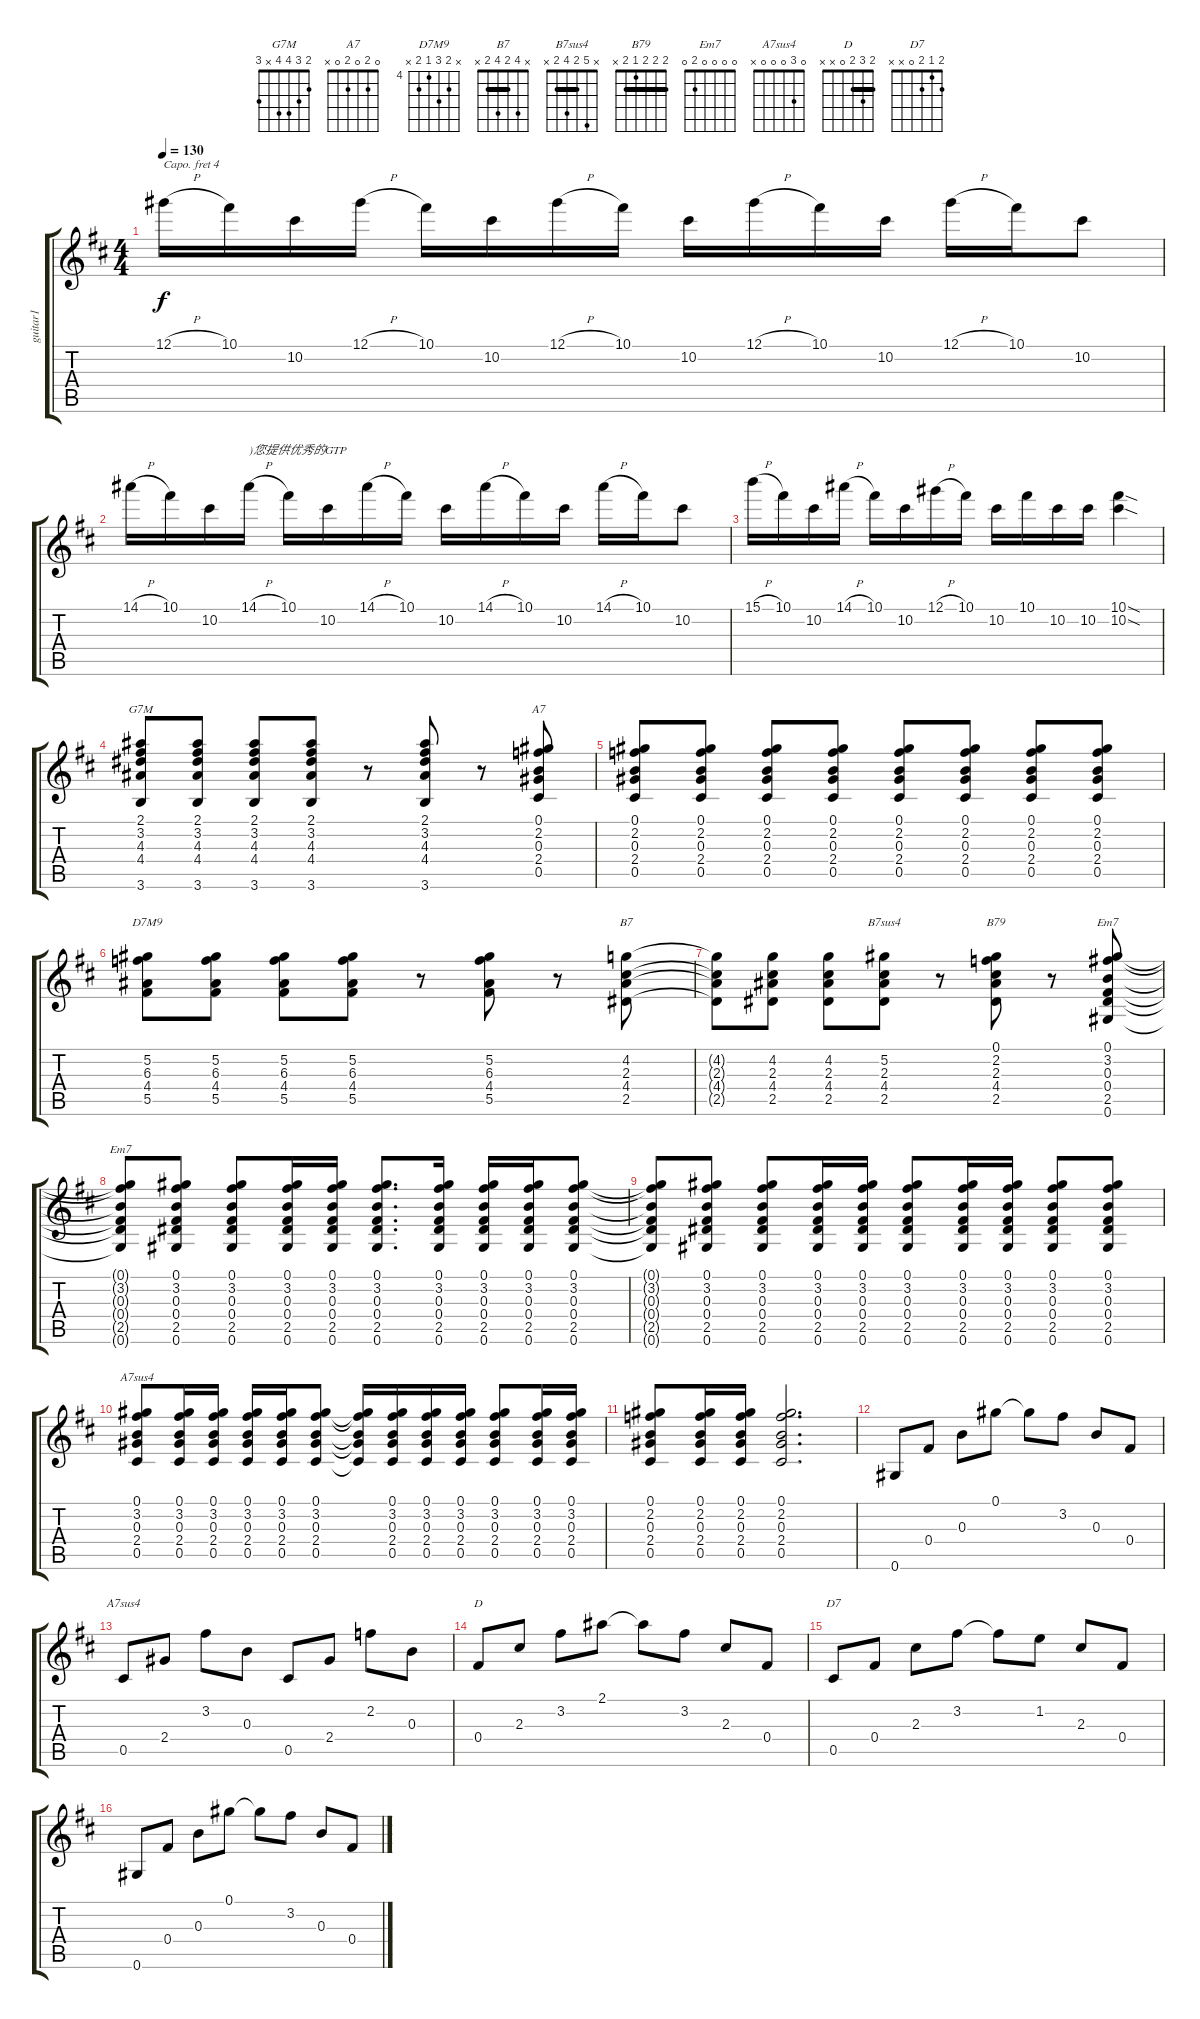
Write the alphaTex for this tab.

\track ("guitar1" "guitar1") {instrument acousticguitarsteel}
\staff {score tabs}
\capo 4
\tuning (E4 B3 G3 D3 A2 E2) {hide}
\chord ("G7M" 2 3 4 4 x 3)
\chord ("A7" 0 2 0 2 0 x)
\chord ("D7M9" x 5 6 4 5 x) {firstfret 4}
\chord ("B7" x 4 2 4 2 x) {barre 2}
\chord ("B7sus4" x 5 2 4 2 x) {barre 2}
\chord ("B79" 2 2 2 1 2 x) {barre 2}
\chord ("Em7" 0 3 0 0 2 0)
\chord ("Em7" 0 0 0 0 2 0)
\chord ("A7sus4" 0 3 0 2 0 x)
\chord ("A7sus4" 0 3 0 0 0 x)
\chord ("D" 2 3 2 0 x x) {barre 2}
\chord ("D7" 2 1 2 0 x x)
\ts (4 4)
\tempo 130
\clef g2
\ks d
12.1{h}.16{dy f} 10.1.16 10.2.16 12.1{h}.16 10.1.16 10.2.16 12.1{h}.16 10.1.16 10.2.16 12.1{h}.16 10.1.16 10.2.16 12.1{h}.16 10.1.16 10.2.8 |
14.1{h}.16 10.1.16 10.2.16 14.1{h}.16{txt ")您提供优秀的GTP"} 10.1.16 10.2.16 14.1{h}.16 10.1.16 10.2.16 14.1{h}.16 10.1.16 10.2.16 14.1{h}.16 10.1.16 10.2.8 |
15.1{h}.16 10.1.16 10.2.16 14.1{h}.16 10.1.16 10.2.16 12.1{h}.16 10.1.16 10.2.16 10.1.16 10.2.16 10.2.16 (10.1{sod} 10.2{sod}).4 |
(2.1 3.2 4.3 4.4 3.6).8{ch "G7M"} (2.1 3.2 4.3 4.4 3.6).8 (2.1 3.2 4.3 4.4 3.6).8 (2.1 3.2 4.3 4.4 3.6).8 r.8 (2.1 3.2 4.3 4.4 3.6).8 r.8 (0.1 2.2 0.3 2.4 0.5).8{ch "A7"} |
(0.1 2.2 0.3 2.4 0.5).8 (0.1 2.2 0.3 2.4 0.5).8 (0.1 2.2 0.3 2.4 0.5).8 (0.1 2.2 0.3 2.4 0.5).8 (0.1 2.2 0.3 2.4 0.5).8 (0.1 2.2 0.3 2.4 0.5).8 (0.1 2.2 0.3 2.4 0.5).8 (0.1 2.2 0.3 2.4 0.5).8 |
(5.2 6.3 4.4 5.5).8{ch "D7M9"} (5.2 6.3 4.4 5.5).8 (5.2 6.3 4.4 5.5).8 (5.2 6.3 4.4 5.5).8 r.8 (5.2 6.3 4.4 5.5).8 r.8 (4.2 2.3 4.4 2.5).8{ch "B7"} |
(4.2{t} 2.3{t} 4.4{t} 2.5{t}).8 (4.2 2.3 4.4 2.5).8 (4.2 2.3 4.4 2.5).8 (5.2 2.3 4.4 2.5).8{ch "B7sus4"} r.8 (0.1 2.2 2.3 4.4 2.5).8{ch "B79"} r.8 (0.1 3.2 0.3 0.4 2.5 0.6).8{ch "Em7"} |
(0.1{t} 3.2{t} 0.3{t} 0.4{t} 2.5{t} 0.6{t}).8{ch "Em7"} (0.1 3.2 0.3 0.4 2.5 0.6).8 (0.1 3.2 0.3 0.4 2.5 0.6).8 (0.1 3.2 0.3 0.4 2.5 0.6).16 (0.1 3.2 0.3 0.4 2.5 0.6).16 (0.1 3.2 0.3 0.4 2.5 0.6).8{d} (0.1 3.2 0.3 0.4 2.5 0.6).16 (0.1 3.2 0.3 0.4 2.5 0.6).16 (0.1 3.2 0.3 0.4 2.5 0.6).16 (0.1 3.2 0.3 0.4 2.5 0.6).8 |
(0.1{t} 3.2{t} 0.3{t} 0.4{t} 2.5{t} 0.6{t}).8 (0.1 3.2 0.3 0.4 2.5 0.6).8 (0.1 3.2 0.3 0.4 2.5 0.6).8 (0.1 3.2 0.3 0.4 2.5 0.6).16 (0.1 3.2 0.3 0.4 2.5 0.6).16 (0.1 3.2 0.3 0.4 2.5 0.6).8 (0.1 3.2 0.3 0.4 2.5 0.6).16 (0.1 3.2 0.3 0.4 2.5 0.6).16 (0.1 3.2 0.3 0.4 2.5 0.6).8 (0.1 3.2 0.3 0.4 2.5 0.6).8 |
(0.1 3.2 0.3 2.4 0.5).8{ch "A7sus4"} (0.1 3.2 0.3 2.4 0.5).16 (0.1 3.2 0.3 2.4 0.5).16 (0.1 3.2 0.3 2.4 0.5).16 (0.1 3.2 0.3 2.4 0.5).16 (0.1 3.2 0.3 2.4 0.5).8 (0.1{t} 3.2{t} 0.3{t} 2.4{t} 0.5{t}).16 (0.1 3.2 0.3 2.4 0.5).16 (0.1 3.2 0.3 2.4 0.5).16 (0.1 3.2 0.3 2.4 0.5).16 (0.1 3.2 0.3 2.4 0.5).8 (0.1 3.2 0.3 2.4 0.5).16 (0.1 3.2 0.3 2.4 0.5).16 |
(0.1 2.2 0.3 2.4 0.5).8 (0.1 2.2 0.3 2.4 0.5).16 (0.1 2.2 0.3 2.4 0.5).16 (0.1 2.2 0.3 2.4 0.5).2{d} |
0.6.8 0.4.8 0.3.8 0.1.8 0.1{t}.8 3.2.8 0.3.8 0.4.8 |
0.5.8{ch "A7sus4"} 2.4.8 3.2.8 0.3.8 0.5.8 2.4.8 2.2.8 0.3.8 |
0.4.8{ch "D"} 2.3.8 3.2.8 2.1.8 2.1{t}.8 3.2.8 2.3.8 0.4.8 |
0.5.8{ch "D7"} 0.4.8 2.3.8 3.2.8 3.2{t}.8 1.2.8 2.3.8 0.4.8 |
0.6.8 0.4.8 0.3.8 0.1.8 0.1{t}.8 3.2.8 0.3.8 0.4.8
